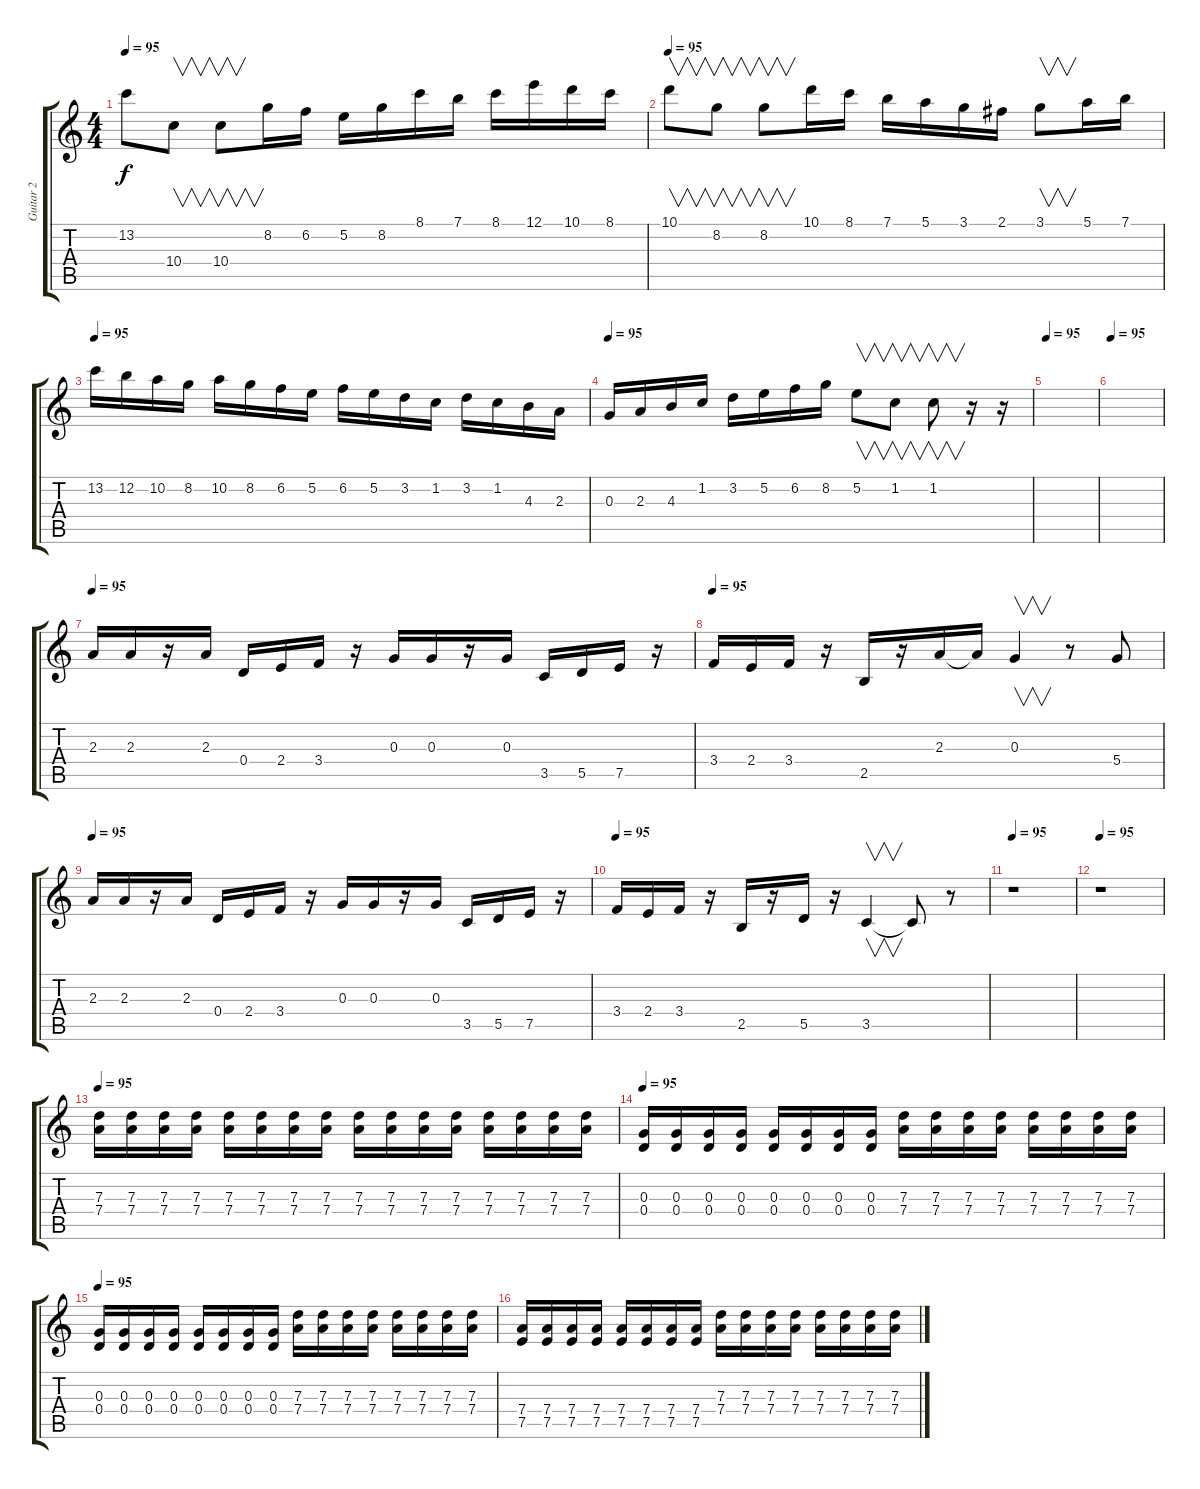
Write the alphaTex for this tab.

\track ("Guitar 2" "Guitar 2") {instrument distortionguitar}
\staff {score tabs}
\tuning (E4 B3 G3 D3 A2 E2) {hide}
\ts (4 4)
\tempo 95
\clef g2
\ks c
13.2.8{dy f} 10.4.8{v} 10.4.8{v} 8.2.16 6.2.16 5.2.16 8.2.16 8.1.16 7.1.16 8.1.16 12.1.16 10.1.16 8.1.16 |
\tempo 95
10.1.8{v} 8.2.8{v} 8.2.8{v} 10.1.16 8.1.16 7.1.16 5.1.16 3.1.16 2.1.16 3.1.8{v} 5.1.16 7.1.16 |
\tempo 95
13.2.16 12.2.16 10.2.16 8.2.16 10.2.16 8.2.16 6.2.16 5.2.16 6.2.16 5.2.16 3.2.16 1.2.16 3.2.16 1.2.16 4.3.16 2.3.16 |
\tempo 95
0.3.16 2.3.16 4.3.16 1.2.16 3.2.16 5.2.16 6.2.16 8.2.16 5.2.8{v} 1.2.8{v} 1.2.8{v} r.16 r.16 |
\tempo 95
|
\tempo 95
|
\tempo 95
2.3.16 2.3.16 r.16 2.3.16 0.4.16 2.4.16 3.4.16 r.16 0.3.16 0.3.16 r.16 0.3.16 3.5.16 5.5.16 7.5.16 r.16 |
\tempo 95
3.4.16 2.4.16 3.4.16 r.16 2.5.16 r.16 2.3.16 2.3{t}.16 0.3.4{v} r.8 5.4.8 |
\tempo 95
2.3.16 2.3.16 r.16 2.3.16 0.4.16 2.4.16 3.4.16 r.16 0.3.16 0.3.16 r.16 0.3.16 3.5.16 5.5.16 7.5.16 r.16 |
\tempo 95
3.4.16 2.4.16 3.4.16 r.16 2.5.16 r.16 5.5.16 r.16 3.5.4{v} 3.5{t}.8 r.8 |
\tempo 95
r.1 |
\tempo 95
r.1 |
\tempo 95
(7.3 7.4).16 (7.3 7.4).16 (7.3 7.4).16 (7.3 7.4).16 (7.3 7.4).16 (7.3 7.4).16 (7.3 7.4).16 (7.3 7.4).16 (7.3 7.4).16 (7.3 7.4).16 (7.3 7.4).16 (7.3 7.4).16 (7.3 7.4).16 (7.3 7.4).16 (7.3 7.4).16 (7.3 7.4).16 |
\tempo 95
(0.3 0.4).16 (0.3 0.4).16 (0.3 0.4).16 (0.3 0.4).16 (0.3 0.4).16 (0.3 0.4).16 (0.3 0.4).16 (0.3 0.4).16 (7.3 7.4).16 (7.3 7.4).16 (7.3 7.4).16 (7.3 7.4).16 (7.3 7.4).16 (7.3 7.4).16 (7.3 7.4).16 (7.3 7.4).16 |
\tempo 95
(0.3 0.4).16 (0.3 0.4).16 (0.3 0.4).16 (0.3 0.4).16 (0.3 0.4).16 (0.3 0.4).16 (0.3 0.4).16 (0.3 0.4).16 (7.3 7.4).16 (7.3 7.4).16 (7.3 7.4).16 (7.3 7.4).16 (7.3 7.4).16 (7.3 7.4).16 (7.3 7.4).16 (7.3 7.4).16 |
(7.4 7.5).16 (7.4 7.5).16 (7.4 7.5).16 (7.4 7.5).16 (7.4 7.5).16 (7.4 7.5).16 (7.4 7.5).16 (7.4 7.5).16 (7.3 7.4).16 (7.3 7.4).16 (7.3 7.4).16 (7.3 7.4).16 (7.3 7.4).16 (7.3 7.4).16 (7.3 7.4).16 (7.3 7.4).16
